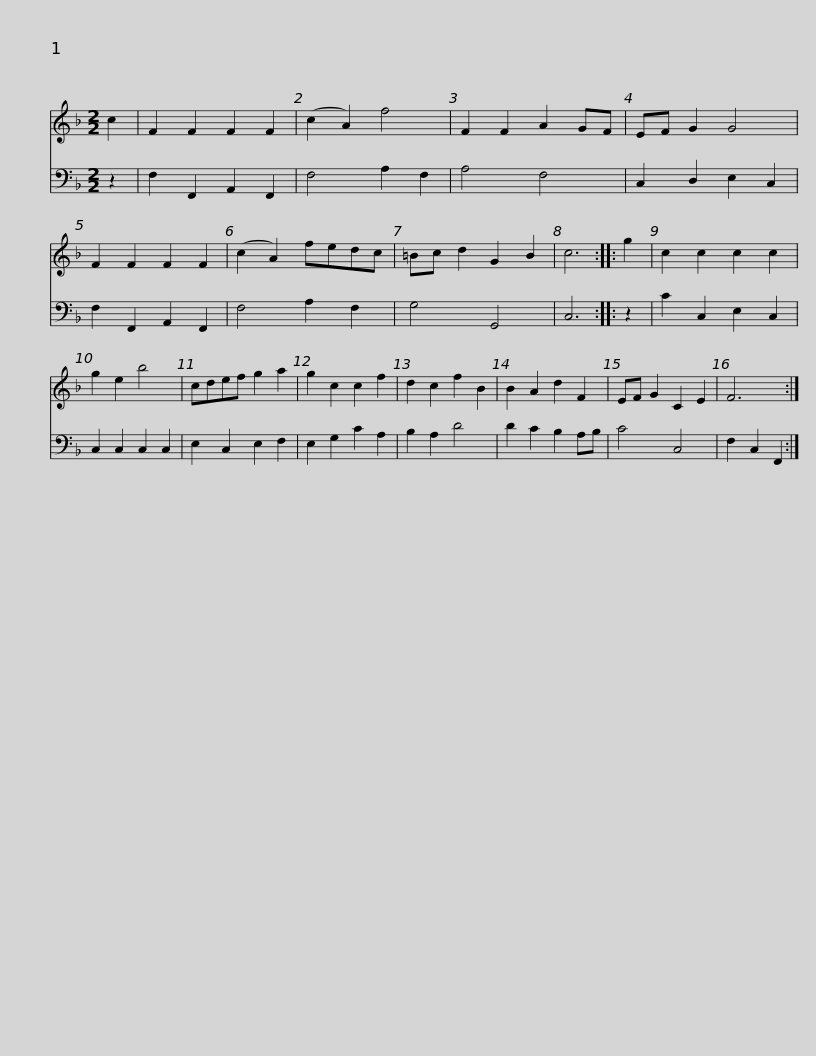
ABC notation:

X:1
%%score 1 2
L:1/8
M:2/2
I:linebreak $
K:F
V:1 treble
V:2 bass
V:1
 c2 | F2 F2 F2 F2 | (c2 A2) f4 | F2 F2 A2 GF | EF G2 G4 | %5
 F2 F2 F2 F2 | (c2 A2) fedc | =Bc d2 G2 B2 | c6 :: g2 |$ %10
 c2 c2 c2 c2 | g2 e2 b4 | cdef g2 a2 | g2 c2 c2 f2 | d2 c2 f2 B2 | %15
 B2 A2 d2 F2 | EF G2 C2 E2 | F6 :| %18
V:2
 z2 | F,2 F,,2 A,,2 F,,2 | F,4 A,2 F,2 | A,4 F,4 | C,2 D,2 E,2 C,2 | %5
 F,2 F,,2 A,,2 F,,2 | F,4 A,2 F,2 | G,4 G,,4 | C,6 :: z2 |$ %10
 C2 C,2 E,2 C,2 | C,2 C,2 C,2 C,2 | E,2 C,2 E,2 F,2 | E,2 G,2 C2 A,2 | B,2 A,2 D4 | %15
 D2 C2 B,2 A,B, | C4 C,4 | F,2 C,2 F,,2 :| %18
